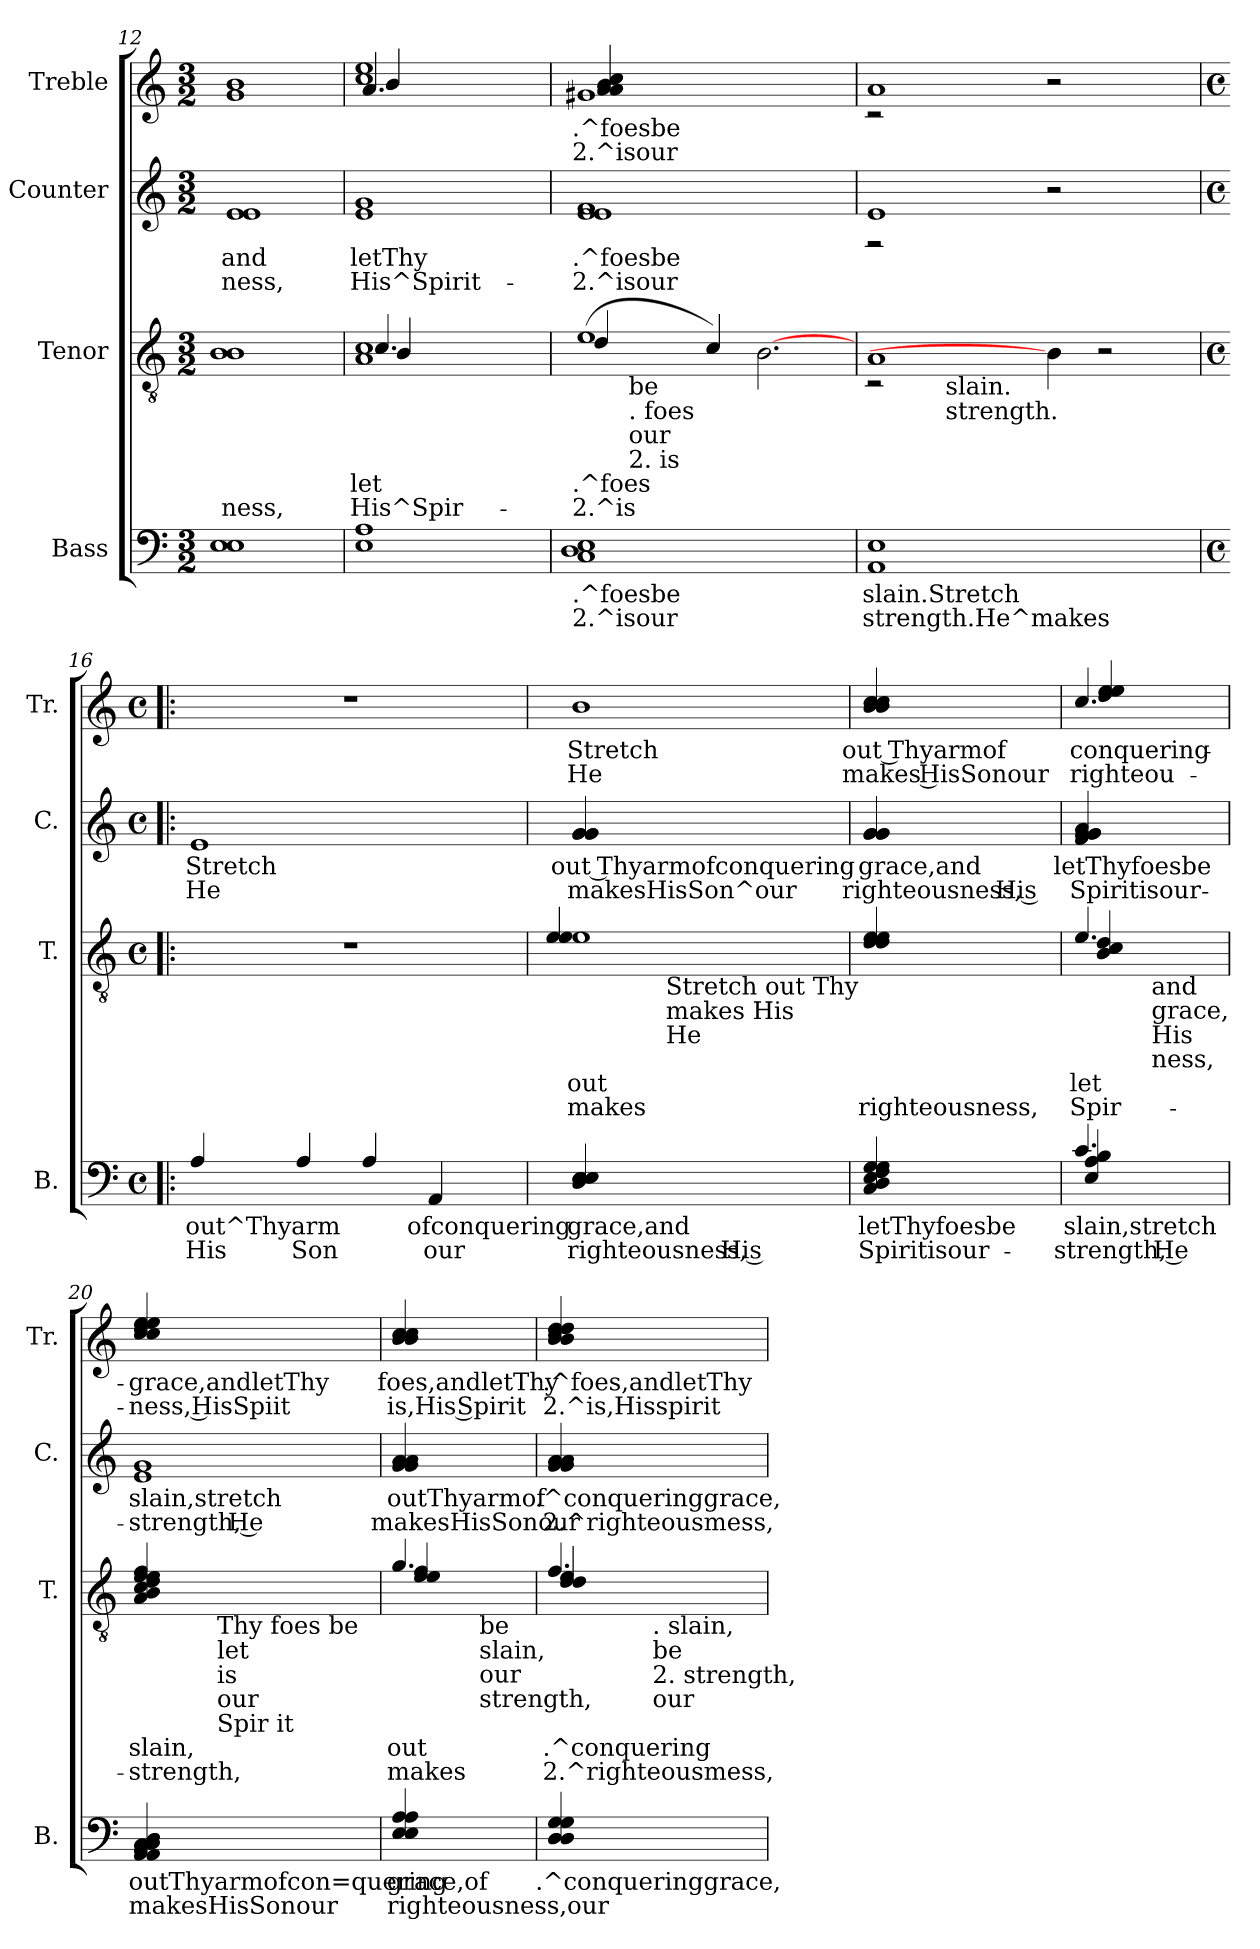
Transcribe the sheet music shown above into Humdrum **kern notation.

**kern	**text	**text	**kern	**text	**text	**kern	**text	**text	**kern	**text	**text
*part4	*part4	*part4	*part3	*part3	*part3	*part2	*part2	*part2	*part1	*part1	*part1
*staff4	*staff4	*staff4	*staff3	*staff3	*staff3	*staff2	*staff2	*staff2	*staff1	*staff1	*staff1
*I"Bass	*	*	*I"Tenor	*	*	*I"Counter	*	*	*I"Treble	*	*
*I'B.	*	*	*I'T.	*	*	*I'C.	*	*	*I'Tr.	*	*
*clefF4	*	*	*clefGv2	*	*	*clefG2	*	*	*clefG2	*	*
*k[]	*	*	*k[]	*	*	*k[]	*	*	*k[]	*	*
*C:	*	*	*C:	*	*	*C:	*	*	*C:	*	*
*M3/2	*	*	*M3/2	*	*	*M3/2	*	*	*M3/2	*	*
=12	=12	=12	=12	=12	=12	=12	=12	=12	=12	=12	=12
!	!LO:LY:b:rj	!	!	!LO:LY:a:rj	!LO:LY:a:rj	!	!LO:LY:b:rj	!LO:LY:b:rj	!	!LO:LY:b:rj	!
1E 1E	.	.	1B 1B	-	ness,	1e 1e	-and	ness,	1g 1b	.	.
=13	=13	=13	=13	=13	=13	=13	=13	=13	=13	=13	=13
!	!LO:LY:b:rj	!	!	!LO:LY:a:rj	!LO:LY:a:rj	!	!LO:LY:b:rj	!LO:LY:b:rj	!	!LO:LY:b:rj	!
*	*	*	*^	*	*	*	*	*	*^	*	*
*	*	*	*	*^	*	*	*	*	*	*	*^	*	*
1A 1E	.	.	(>1A 1c	4.c/)	4B/	let	His^Spir-	1e 1g	letThy	His^Spirit-	(>1cc 1ee	4.a/)	4b/	.	.
.	.	.	.	.	2.ryy	.	.	.	.	.	.	.	2.ryy	.	.
.	.	.	.	2ryy	.	.	.	.	.	.	.	2ryy	.	.	.
.	.	.	.	8ryy	.	.	.	.	.	.	.	8ryy	.	.	.
*	*	*	*	*v	*v	*	*	*	*	*	*	*v	*v	*	*
!!LO:PB:g=z
=14	=14	=14	=14	=14	=14	=14	=14	=14	=14	=14	=14	=14	=14
!	!LO:LY:b:rj	!LO:LY:b:rj	!	!	!LO:LY:a:rj	!LO:LY:a:rj	!	!LO:LY:b:rj	!LO:LY:b:rj	!	!	!LO:LY:b:rj	!LO:LY:b:rj
(>1D< 1C< 1E<	.^foesbe	2.^isour	(>1e	4d/	-.^foes	2.^is	(<1f< 1e< 1e<	-.^foesbe	2.^isour	1g#X	4cc/< 4b/< 4a/< 4a/<	.^foesbe	2.^isour
!	!	!	!	!LO:TX:b:t=be	!	!	!	!	!	!	!	!	!
!	!	!	!	!LO:TX:b:t=. foes	!	!	!	!	!	!	!	!	!
!	!	!	!	!LO:TX:b:t=our	!	!	!	!	!	!	!	!	!
!	!	!	!	!LO:TX:b:t=2. is	!	!	!	!	!	!	!	!	!
.	.	.	.	2ryy	.	.	.	.	.	.	2.ryy	.	.
!	!	!	!	!	!LO:LY:a:rj	!LO:LY:a:rj	!	!	!	!	!	!	!
.	.	.	.	4c/)	.	.	.	.	.	.	.	.	.
2.ryy	.	.	[2.B	2.ryy	.	.	2.ryy	.	.	2.ryy	2.ryy	.	.
=15	=15	=15	=15	=15	=15	=15	=15	=15	=15	=15	=15	=15	=15
!	!LO:LY:b:rj	!LO:LY:b:rj	!	!	!	!	!	!	!	!	!	!	!
*	*	*	*	*	*	*	*^	*	*	*	*	*	*
1AA 1E	slain.Stretch	strength.He^makes	1A	2r	.	.	1e	2r	.	.	1a>	2r	.	.
!	!	!	!	!LO:TX:b:t=slain.	!	!	!	!	!	!	!	!	!	!
!	!	!	!	!LO:TX:b:t=strength.	!	!	!	!	!	!	!	!	!	!
.	.	.	.	1ryy	.	.	.	4ryy	.	.	.	4ryy	.	.
.	.	.	.	.	.	.	.	1ryy	.	.	.	1ryy	.	.
2.ryy	.	.	4B]	.	.	.	2r	.	.	.	2r	.	.	.
.	.	.	2r	.	.	.	.	.	.	.	.	.	.	.
.	.	.	.	4ryy	.	.	4ryy	.	.	.	4ryy	.	.	.
*	*	*	*v	*v	*	*	*	*	*	*	*v	*v	*	*
*	*	*	*	*	*	*v	*v	*	*	*	*	*
=16!|:	=16!|:	=16!|:	=16!|:	=16!|:	=16!|:	=16!|:	=16!|:	=16!|:	=16!|:	=16!|:	=16!|:
*M4/4	*	*	*M4/4	*	*	*M4/4	*	*	*M4/4	*	*
*met(c)	*	*	*met(c)	*	*	*met(c)	*	*	*met(c)	*	*
*	*	*	*^	*	*	*	*	*	*	*	*
!	!LO:LY:b:rj	!LO:LY:b:rj	!	!	!	!	!	!LO:LY:b:rj	!LO:LY:b:rj	!	!	!
*	*	*	*v	*v	*	*	*	*	*	*	*	*
4A/	out^Thy	His	1r	.	.	1e	Stretch	He	1r	.	.
!	!LO:LY:b:rj	!LO:LY:b:rj	!	!	!	!	!	!	!	!	!
4A/	arm	Son	.	.	.	.	.	.	.	.	.
!	!LO:LY:b:rj	!LO:LY:b:rj	!	!	!	!	!	!	!	!	!
4A/	.	.	.	.	.	.	.	.	.	.	.
!	!LO:LY:b:rj	!LO:LY:b:rj	!	!	!	!	!	!	!	!	!
4AA/	ofconquering	our	.	.	.	.	.	.	.	.	.
=17	=17	=17	=17	=17	=17	=17	=17	=17	=17	=17	=17
!	!LO:LY:b:rj	!LO:LY:b:rj	!	!LO:LY:a:rj	!LO:LY:a:rj	!	!LO:LY:b:rj	!LO:LY:b:rj	!	!LO:LY:b:rj	!LO:LY:b:rj
*	*	*	*^	*	*	*	*	*	*	*	*
(>4E/ 4E/ 4E/ 4E/ 4D/	grace,and	righteousness, His	1e	4e/ 4e/	out	makes	4g/ 4g/ 4g/ 4g/	out Thyarmofconquering	makesHisSon^our	1b	Stretch	He
!	!	!	!	!LO:TX:b:t=Stretch out Thy	!	!	!	!	!	!	!	!
!	!	!	!	!LO:TX:b:t=makes His	!	!	!	!	!	!	!	!
!	!	!	!	!LO:TX:b:t=He	!	!	!	!	!	!	!	!
2.ryy	.	.	.	2.ryy	.	.	2.ryy	.	.	.	.	.
=18	=18	=18	=18	=18	=18	=18	=18	=18	=18	=18	=18	=18
!	!LO:LY:b:rj	!LO:LY:b:rj	!	!	!LO:LY:a:rj	!LO:LY:a:rj	!	!LO:LY:b:rj	!LO:LY:b:rj	!	!LO:LY:b:rj	!LO:LY:b:rj
*	*	*	*v	*v	*	*	*	*	*	*	*	*
(>(>4G/ 4F/ 4E/ 4D/ 4C/ 4G/	letThyfoesbe	Spiritisour-	4e/ 4e/ 4d/ 4d/	.	righteousness,	4g/ 4g/ 4g/ 4g/	grace,and	righteousness, His	4cc/ 4cc/ 4b/ 4b/	out Thyarmof	makes HisSonour
=19	=19	=19	=19	=19	=19	=19	=19	=19	=19	=19	=19
*^	*	*	*	*	*	*	*	*	*	*	*
!	!	!	!	!LO:TX:b:t=arm ofconquering	!	!	!	!	!	!	!	!
!	!	!	!	!LO:TX:b:t=Son our right eous	!	!	!	!	!	!	!	!
!	!	!LO:LY:b:rj	!LO:LY:b:rj	!	!LO:LY:a:rj	!LO:LY:a:rj	!	!LO:LY:b:rj	!LO:LY:b:rj	!	!LO:LY:b:rj	!LO:LY:b:rj
*	*	*	*	*^	*	*	*	*	*	*^	*	*
(>4.c/	4B/ 4A/ 4E/)	-slain,stretch	strength, He	(>4.e/	4d/ 4c/ 4B/)	let	Spir-	(<4a/ 4g/ 4g/ 4g/ 4f/	letThyfoesbe	Spiritisour-	(>4.cc/	4ee/ 4dd/ 4ee/)	conquering-	-righteou-
!	!	!	!	!	!LO:TX:b:t=and	!	!	!	!	!	!	!	!	!
!	!	!	!	!	!LO:TX:b:t=grace,	!	!	!	!	!	!	!	!	!
!	!	!	!	!	!LO:TX:b:t=His	!	!	!	!	!	!	!	!	!
!	!	!	!	!	!LO:TX:b:t=ness,	!	!	!	!	!	!	!	!	!
.	8ryy	.	.	.	8ryy	.	.	8ryy	.	.	.	8ryy	.	.
=20	=20	=20	=20	=20	=20	=20	=20	=20	=20	=20	=20	=20	=20	=20
!	!	!LO:LY:b:rj	!LO:LY:b:rj	!	!	!LO:LY:a:rj	!LO:LY:a:rj	!	!LO:LY:b:rj	!LO:LY:b:rj	!	!	!LO:LY:b:rj	!LO:LY:b:rj
*v	*v	*	*	*	*	*	*	*	*	*	*v	*v	*	*
*	*	*	*v	*v	*	*	*	*	*	*	*	*
(<(<4C/ 4C/ 4BB/ 4AA/ 4AA/ 4D/	outThyarmofcon=quering	makesHisSonour	(>(>(>4e/ 4e/ 4d/ 4c/ 4B/ 4A/ 4f/	-slain,	strength,	1e 1g	-slain,stretch	strength, He	(>4ee/ 4ee/ 4dd/ 4cc/ 4cc/	-grace,andletThy	ness, HisSpiit
!	!	!	!LO:TX:b:t=Thy foes be	!	!	!	!	!	!	!	!
!	!	!	!LO:TX:b:t=let	!	!	!	!	!	!	!	!
!	!	!	!LO:TX:b:t=is	!	!	!	!	!	!	!	!
!	!	!	!LO:TX:b:t=our	!	!	!	!	!	!	!	!
!	!	!	!LO:TX:b:t=Spir it	!	!	!	!	!	!	!	!
2.ryy	.	.	2.ryy	.	.	.	.	.	2.ryy	.	.
=21	=21	=21	=21	=21	=21	=21	=21	=21	=21	=21	=21
!	!LO:LY:b:rj	!LO:LY:b:rj	!	!LO:LY:a:rj	!LO:LY:a:rj	!	!LO:LY:b:rj	!LO:LY:b:rj	!	!LO:LY:b:rj	!LO:LY:b:rj
*	*	*	*^	*	*	*	*	*	*	*	*
4A/ 4E/ 4E/ 4A/	grace,of	righteousness,our	(>4.g/	4f/ 4e/ 4e/)	out	makes	4a/ 4g/ 4g/ 4a/	outThyarmof	makesHisSonour	4cc/ 4b/ 4b/ 4cc/	foes,andletThy	is,His Spirit
!	!	!	!	!LO:TX:b:t=be	!	!	!	!	!	!	!	!
!	!	!	!	!LO:TX:b:t=slain,	!	!	!	!	!	!	!	!
!	!	!	!	!LO:TX:b:t=our	!	!	!	!	!	!	!	!
!	!	!	!	!LO:TX:b:t=strength,	!	!	!	!	!	!	!	!
8ryy	.	.	.	8ryy	.	.	8ryy	.	.	8ryy	.	.
!!LO:PB:g=z
=22	=22	=22	=22	=22	=22	=22	=22	=22	=22	=22	=22	=22
!	!LO:LY:b:rj	!	!	!	!LO:LY:a:rj	!LO:LY:a:rj	!	!LO:LY:b:rj	!LO:LY:b:rj	!	!LO:LY:b:rj	!LO:LY:b:rj
4G/ 4D/ 4D/ 4G/	.^conqueringgrace,	.	(>4.f/	4e/ 4d/ 4d/)	.^conquering	2.^righteousmess,	4a/< 4a/< 4g/< 4g/<	.^conqueringgrace,	2.^righteousmess,	(>4dd/ 4dd/ 4cc/ 4b/ 4b/	.^foes,andletThy	2.^is,Hisspirit
!	!	!	!	!LO:TX:b:t=. slain,	!	!	!	!	!	!	!	!
!	!	!	!	!LO:TX:b:t=be	!	!	!	!	!	!	!	!
!	!	!	!	!LO:TX:b:t=2. strength,	!	!	!	!	!	!	!	!
!	!	!	!	!LO:TX:b:t=our	!	!	!	!	!	!	!	!
8ryy	.	.	.	8ryy	.	.	8ryy	.	.	8ryy	.	.
*	*	*	*v	*v	*	*	*	*	*	*	*	*
=	=	=	=	=	=	=	=	=	=	=	=
*-	*-	*-	*-	*-	*-	*-	*-	*-	*-	*-	*-
